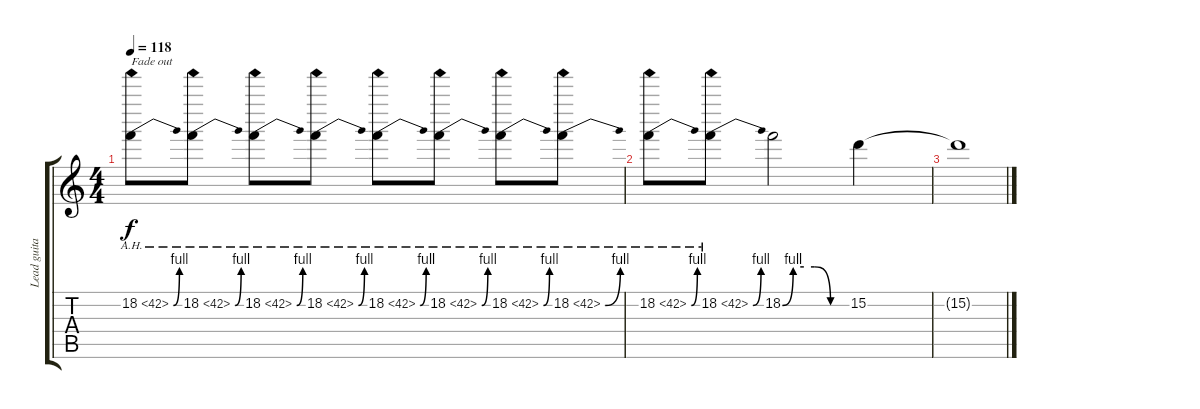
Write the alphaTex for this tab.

\track ("Lead guitar" "Lead guita") {instrument overdrivenguitar}
\staff {score tabs}
\tuning (E4 B3 G3 D3 A2 E2) {hide}
\ts (4 4)
\tempo 118
\clef g2
\ks c
18.2{be (bend 0 0 60 4) ah 24}.8{txt "Fade out" dy f} 18.2{be (bend 0 0 60 4) ah 24}.8 18.2{be (bend 0 0 60 4) ah 24}.8 18.2{be (bend 0 0 60 4) ah 24}.8 18.2{be (bend 0 0 60 4) ah 24}.8 18.2{be (bend 0 0 60 4) ah 24}.8 18.2{be (bend 0 0 60 4) ah 24}.8 18.2{be (bend 0 0 60 4) ah 24}.8 |
18.2{be (bend 0 0 60 4) ah 24}.8 18.2{be (bend 0 0 60 4) ah 24}.8 18.2{be (custom 0 0 10 4 20 4 30 4 45 0 60 0)}.2 15.2.4 |
15.2{t}.1
